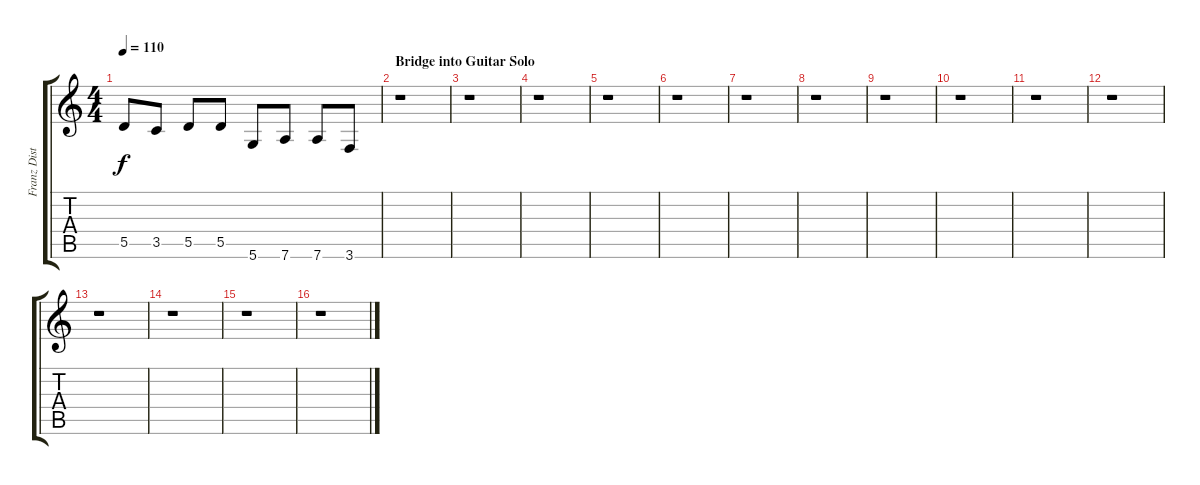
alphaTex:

\track ("Franz Distortion" "Franz Dist") {instrument distortionguitar}
\staff {score tabs}
\tuning (E4 B3 G3 D3 A2 D2) {hide}
\ts (4 4)
\tempo 110
\clef g2
\ks c
5.5.8{dy f} 3.5.8 5.5.8 5.5.8 5.6.8 7.6.8 7.6.8 3.6.8 |
\section ("" "Bridge into Guitar Solo")
r.1 |
r.1 |
r.1 |
r.1 |
r.1 |
r.1 |
r.1 |
r.1 |
r.1 |
r.1 |
r.1 |
r.1 |
r.1 |
r.1 |
r.1
